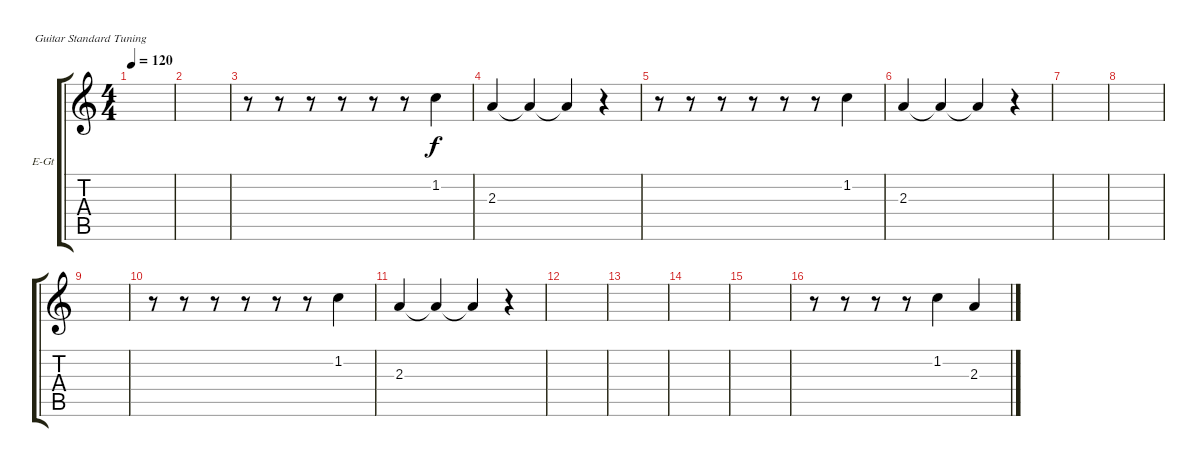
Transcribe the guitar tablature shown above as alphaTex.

\defaultSystemsLayout 4
\bracketExtendMode groupsimilarinstruments
\firstSystemTrackNameOrientation horizontal
\otherSystemsTrackNameOrientation horizontal
\track ("E-Gt Back" "E-Gt") {instrument electricguitarclean}
\staff {score tabs}
\tuning (E4 B3 G3 D3 A2 E2)
\ts (4 4)
\tempo 120
\clef g2
\ks c
|
|
r.8 r.8 r.8 r.8 r.8 r.8 1.2.4 |
2.3.4 2.3{t}.4 2.3{t}.4 r.4 |
r.8 r.8 r.8 r.8 r.8 r.8 1.2.4 |
2.3.4 2.3{t}.4 2.3{t}.4 r.4 |
|
|
|
r.8 r.8 r.8 r.8 r.8 r.8 1.2.4 |
2.3.4 2.3{t}.4 2.3{t}.4 r.4 |
|
|
|
|
r.8 r.8 r.8 r.8 1.2.4{dy f} 2.3.4
